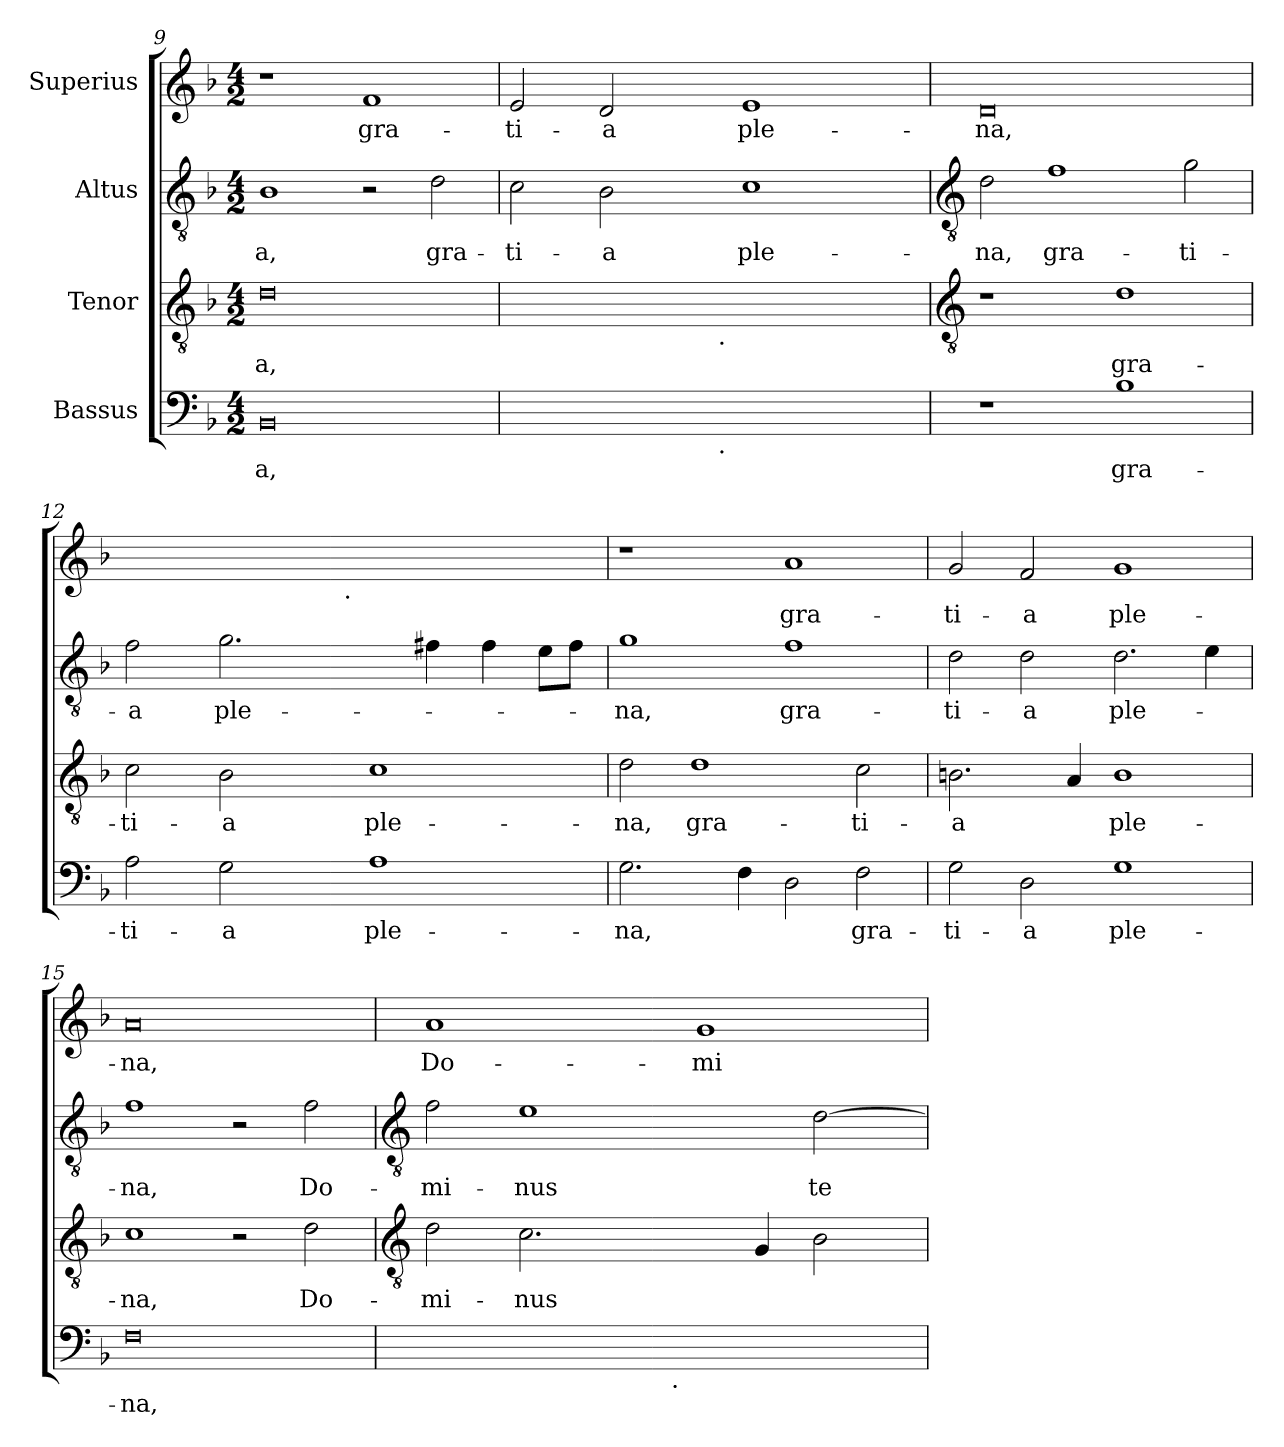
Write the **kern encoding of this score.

**kern	**text	**kern	**text	**kern	**text	**kern	**text
*part4	*part4	*part3	*part3	*part2	*part2	*part1	*part1
*staff4	*staff4	*staff3	*staff3	*staff2	*staff2	*staff1	*staff1
*I"Bassus	*	*I"Tenor	*	*I"Altus	*	*I"Superius	*
*clefF4	*	*clefGv2	*	*clefGv2	*	*clefG2	*
*ITrd-3c-5	*	*	*	*ITrd-3c-5	*	*ITrd-3c-5	*
*k[b-e-]	*	*k[b-]	*	*k[b-e-]	*	*k[b-e-]	*
*B-:	*	*F:	*	*B-:	*	*B-:	*
*M4/2	*	*M4/2	*	*M4/2	*	*M4/2	*
=9	=9	=9	=9	=9	=9	=9	=9
!	!LO:LY:b	!	!LO:LY:b	!	!LO:LY:b	!	!
0E-	-a,	0d	-a,	1e-	-a,	1r	.
!	!	!	!	!	!	!	!LO:LY:b
.	.	.	.	2r	.	1b-	gra-
!	!	!	!	!	!LO:LY:b	!	!
.	.	.	.	2g\	gra-	.	.
=10	=10	=10	=10	=10	=10	=10	=10
!	!	!	!	!	!LO:LY:b	!	!LO:LY:b
4ryy	.	4ryy	.	2f\	-ti-	2a/	-ti-
4ryy	.	4ryy	.	.	.	.	.
!	!	!	!	!	!LO:LY:b	!	!LO:LY:b
4ryy	.	4ryy	.	2e-\	-a	2g/	-a
32ryy	.	32ryy	.	.	.	.	.
32ryy	.	32ryy	.	.	.	.	.
32ryy	.	32ryy	.	.	.	.	.
32ryy	.	32ryy	.	.	.	.	.
32ryy	.	32ryy	.	.	.	.	.
32ryy	.	32ryy	.	.	.	.	.
!	!	!LO:TX:b:t=.	!	!	!	!	!
!LO:TX:b:t=.	!	!	!	!	!	!	!
32ryy	.	32ryy	.	.	.	.	.
4ryy	.	4ryy	.	.	.	.	.
!	!	!	!	!	!LO:LY:b	!	!LO:LY:b
.	.	.	.	1f	ple-	1a	ple-
4ryy	.	4ryy	.	.	.	.	.
4ryy	.	4ryy	.	.	.	.	.
4ryy	.	4ryy	.	.	.	.	.
32ryy	.	32ryy	.	.	.	.	.
!!LO:LB:g=z
=11	=11	=11	=11	=11	=11	=11	=11
*	*	*clefGv2	*	*clefGv2	*	*	*
!	!	!	!	!	!LO:LY:b	!	!LO:LY:b
1r	.	1r	.	2g\	-na,	0g	-na,
!	!	!	!	!	!LO:LY:b	!	!
.	.	.	.	1b-	gra-	.	.
!	!LO:LY:b	!	!LO:LY:b	!	!	!	!
1e-	gra-	1d	gra-	.	.	.	.
!	!	!	!	!	!LO:LY:b	!	!
.	.	.	.	2cc\	-ti-	.	.
=12	=12	=12	=12	=12	=12	=12	=12
!	!LO:LY:b	!	!LO:LY:b	!	!LO:LY:b	!	!
2d\	-ti-	2c\	-ti-	2b-\	-a	4ryy	.
.	.	.	.	.	.	4ryy	.
!	!LO:LY:b	!	!LO:LY:b	!	!LO:LY:b	!	!
2c\	-a	2B-\	-a	2.cc\	ple-	4ryy	.
.	.	.	.	.	.	32ryy	.
.	.	.	.	.	.	32ryy	.
.	.	.	.	.	.	32ryy	.
.	.	.	.	.	.	32ryy	.
.	.	.	.	.	.	32ryy	.
.	.	.	.	.	.	32ryy	.
!	!	!	!	!	!	!LO:TX:b:t=.	!
.	.	.	.	.	.	32ryy	.
.	.	.	.	.	.	4ryy	.
!	!LO:LY:b	!	!LO:LY:b	!	!	!	!
1d	ple-	1c	ple-	.	.	.	.
.	.	.	.	.	.	4ryy	.
.	.	.	.	4bn\	.	.	.
.	.	.	.	.	.	4ryy	.
.	.	.	.	4b\	.	.	.
.	.	.	.	.	.	4ryy	.
.	.	.	.	8a\L	.	.	.
.	.	.	.	8b\J	.	.	.
.	.	.	.	.	.	32ryy	.
=13	=13	=13	=13	=13	=13	=13	=13
!	!LO:LY:b	!	!LO:LY:b	!	!LO:LY:b	!	!
2.c\	-na,	2d\	-na,	1cc	-na,	1r	.
!	!	!	!LO:LY:b	!	!	!	!
.	.	1d	gra-	.	.	.	.
4B-\	.	.	.	.	.	.	.
!	!	!	!	!	!LO:LY:b	!	!LO:LY:b
2G\	.	.	.	1b-	gra-	1dd	gra-
!	!LO:LY:b	!	!LO:LY:b	!	!	!	!
2B-\	gra-	2c\	-ti-	.	.	.	.
=14	=14	=14	=14	=14	=14	=14	=14
!	!LO:LY:b	!	!LO:LY:b	!	!LO:LY:b	!	!LO:LY:b
2c\	-ti-	2.Bn\	-a	2g\	-ti-	2cc/	-ti-
!	!LO:LY:b	!	!	!	!LO:LY:b	!	!LO:LY:b
2G\	-a	.	.	2g\	-a	2b-/	-a
.	.	4A/	.	.	.	.	.
!	!LO:LY:b	!	!LO:LY:b	!	!LO:LY:b	!	!LO:LY:b
1c	ple-	1B	ple-	2.g\	ple-	1cc	ple-
.	.	.	.	4a\	.	.	.
=15	=15	=15	=15	=15	=15	=15	=15
!	!LO:LY:b	!	!LO:LY:b	!	!LO:LY:b	!	!LO:LY:b
0B-	-na,	1c	-na,	1b-	-na,	0dd	-na,
.	.	2r	.	2r	.	.	.
!	!	!	!LO:LY:b	!	!LO:LY:b	!	!
.	.	2d\	Do-	2b-\	Do-	.	.
!!LO:LB:g=z
=16	=16	=16	=16	=16	=16	=16	=16
*	*	*clefGv2	*	*clefGv2	*	*	*
!	!	!	!LO:LY:b	!	!LO:LY:b	!	!LO:LY:b
4ryy	.	2d\	-mi-	2b-\	-mi-	1dd	Do-
4ryy	.	.	.	.	.	.	.
!	!	!	!LO:LY:b	!	!LO:LY:b	!	!
4ryy	.	2.c\	-nus	1a	-nus	.	.
64ryy	.	.	.	.	.	.	.
64ryy	.	.	.	.	.	.	.
64ryy	.	.	.	.	.	.	.
64ryy	.	.	.	.	.	.	.
64ryy	.	.	.	.	.	.	.
64ryy	.	.	.	.	.	.	.
64ryy	.	.	.	.	.	.	.
64ryy	.	.	.	.	.	.	.
64ryy	.	.	.	.	.	.	.
64ryy	.	.	.	.	.	.	.
64ryy	.	.	.	.	.	.	.
64ryy	.	.	.	.	.	.	.
!LO:TX:b:t=.	!	!	!	!	!	!	!
64ryy	.	.	.	.	.	.	.
4ryy	.	.	.	.	.	.	.
!	!	!	!	!	!	!	!LO:LY:b
.	.	.	.	.	.	1cc	-mi-
4ryy	.	.	.	.	.	.	.
.	.	4G/	.	.	.	.	.
4ryy	.	.	.	.	.	.	.
!	!	!	!	!	!LO:LY:b	!	!
.	.	2B-\	.	[2g\	te-	.	.
4ryy	.	.	.	.	.	.	.
64ryy	.	.	.	.	.	.	.
64ryy	.	.	.	.	.	.	.
64ryy	.	.	.	.	.	.	.
=	=	=	=	=	=	=	=
*-	*-	*-	*-	*-	*-	*-	*-
